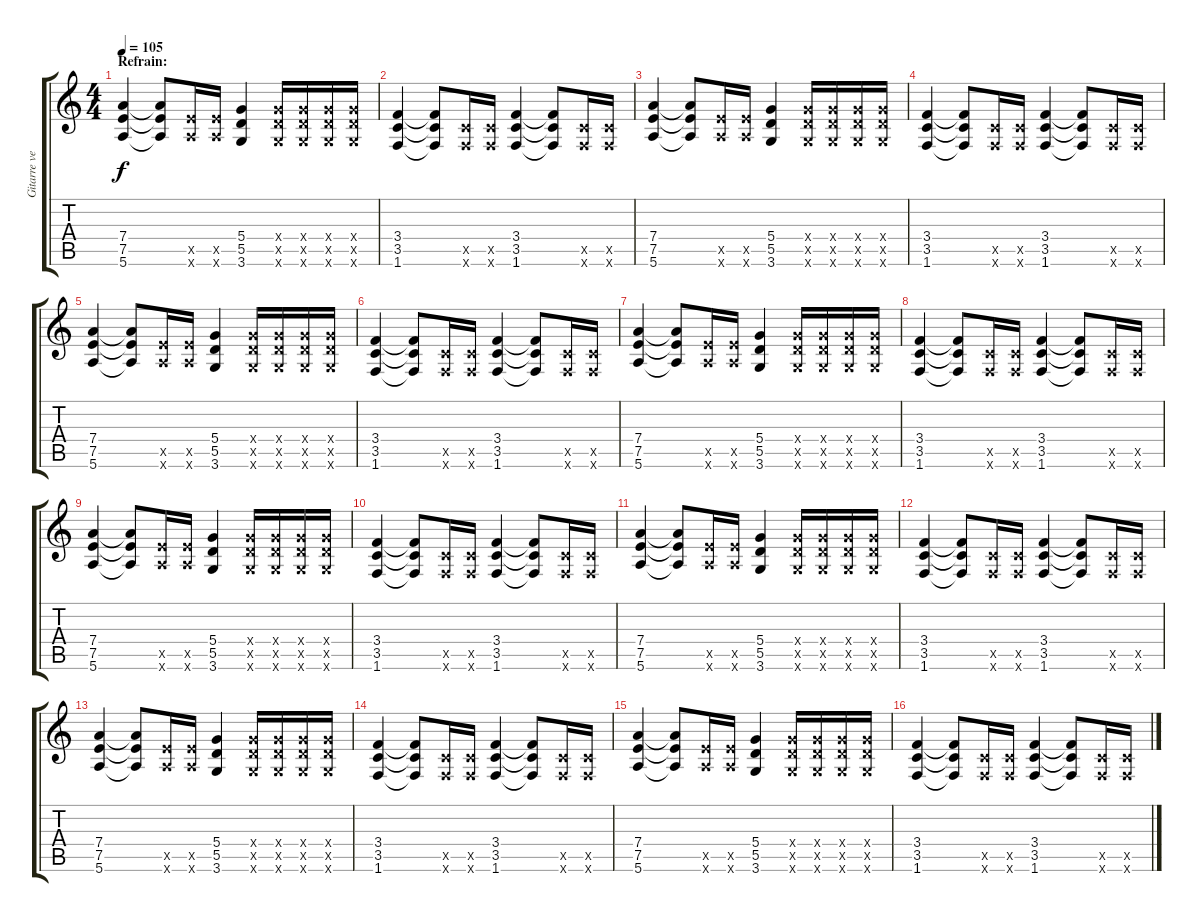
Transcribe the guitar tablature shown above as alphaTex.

\track ("Gitarre verzerrt (Gonzo)" "Gitarre ve") {instrument overdrivenguitar}
\staff {score tabs}
\tuning (E4 B3 G3 D3 A2 E2) {hide}
\ts (4 4)
\section ("" "Refrain:")
\tempo 105
\clef g2
\ks c
(7.4 7.5 5.6).4{dy f} (7.4{t} 7.5{t} 5.6{t}).8 (7.5{x} 5.6{x}).16 (7.5{x} 5.6{x}).16 (5.4 5.5 3.6).4 (5.4{x} 5.5{x} 3.6{x}).16 (5.4{x} 5.5{x} 3.6{x}).16 (5.4{x} 5.5{x} 3.6{x}).16 (5.4{x} 5.5{x} 3.6{x}).16 |
(3.4 3.5 1.6).4 (3.4{t} 3.5{t} 1.6{t}).8 (3.5{x} 1.6{x}).16 (3.5{x} 1.6{x}).16 (3.4 3.5 1.6).4 (3.4{t} 3.5{t} 1.6{t}).8 (3.5{x} 1.6{x}).16 (3.5{x} 1.6{x}).16 |
(7.4 7.5 5.6).4 (7.4{t} 7.5{t} 5.6{t}).8 (7.5{x} 5.6{x}).16 (7.5{x} 5.6{x}).16 (5.4 5.5 3.6).4 (5.4{x} 5.5{x} 3.6{x}).16 (5.4{x} 5.5{x} 3.6{x}).16 (5.4{x} 5.5{x} 3.6{x}).16 (5.4{x} 5.5{x} 3.6{x}).16 |
(3.4 3.5 1.6).4 (3.4{t} 3.5{t} 1.6{t}).8 (3.5{x} 1.6{x}).16 (3.5{x} 1.6{x}).16 (3.4 3.5 1.6).4 (3.4{t} 3.5{t} 1.6{t}).8 (3.5{x} 1.6{x}).16 (3.5{x} 1.6{x}).16 |
(7.4 7.5 5.6).4 (7.4{t} 7.5{t} 5.6{t}).8 (7.5{x} 5.6{x}).16 (7.5{x} 5.6{x}).16 (5.4 5.5 3.6).4 (5.4{x} 5.5{x} 3.6{x}).16 (5.4{x} 5.5{x} 3.6{x}).16 (5.4{x} 5.5{x} 3.6{x}).16 (5.4{x} 5.5{x} 3.6{x}).16 |
(3.4 3.5 1.6).4 (3.4{t} 3.5{t} 1.6{t}).8 (3.5{x} 1.6{x}).16 (3.5{x} 1.6{x}).16 (3.4 3.5 1.6).4 (3.4{t} 3.5{t} 1.6{t}).8 (3.5{x} 1.6{x}).16 (3.5{x} 1.6{x}).16 |
(7.4 7.5 5.6).4 (7.4{t} 7.5{t} 5.6{t}).8 (7.5{x} 5.6{x}).16 (7.5{x} 5.6{x}).16 (5.4 5.5 3.6).4 (5.4{x} 5.5{x} 3.6{x}).16 (5.4{x} 5.5{x} 3.6{x}).16 (5.4{x} 5.5{x} 3.6{x}).16 (5.4{x} 5.5{x} 3.6{x}).16 |
(3.4 3.5 1.6).4 (3.4{t} 3.5{t} 1.6{t}).8 (3.5{x} 1.6{x}).16 (3.5{x} 1.6{x}).16 (3.4 3.5 1.6).4 (3.4{t} 3.5{t} 1.6{t}).8 (3.5{x} 1.6{x}).16 (3.5{x} 1.6{x}).16 |
(7.4 7.5 5.6).4 (7.4{t} 7.5{t} 5.6{t}).8 (7.5{x} 5.6{x}).16 (7.5{x} 5.6{x}).16 (5.4 5.5 3.6).4 (5.4{x} 5.5{x} 3.6{x}).16 (5.4{x} 5.5{x} 3.6{x}).16 (5.4{x} 5.5{x} 3.6{x}).16 (5.4{x} 5.5{x} 3.6{x}).16 |
(3.4 3.5 1.6).4 (3.4{t} 3.5{t} 1.6{t}).8 (3.5{x} 1.6{x}).16 (3.5{x} 1.6{x}).16 (3.4 3.5 1.6).4 (3.4{t} 3.5{t} 1.6{t}).8 (3.5{x} 1.6{x}).16 (3.5{x} 1.6{x}).16 |
(7.4 7.5 5.6).4 (7.4{t} 7.5{t} 5.6{t}).8 (7.5{x} 5.6{x}).16 (7.5{x} 5.6{x}).16 (5.4 5.5 3.6).4 (5.4{x} 5.5{x} 3.6{x}).16 (5.4{x} 5.5{x} 3.6{x}).16 (5.4{x} 5.5{x} 3.6{x}).16 (5.4{x} 5.5{x} 3.6{x}).16 |
(3.4 3.5 1.6).4 (3.4{t} 3.5{t} 1.6{t}).8 (3.5{x} 1.6{x}).16 (3.5{x} 1.6{x}).16 (3.4 3.5 1.6).4 (3.4{t} 3.5{t} 1.6{t}).8 (3.5{x} 1.6{x}).16 (3.5{x} 1.6{x}).16 |
(7.4 7.5 5.6).4 (7.4{t} 7.5{t} 5.6{t}).8 (7.5{x} 5.6{x}).16 (7.5{x} 5.6{x}).16 (5.4 5.5 3.6).4 (5.4{x} 5.5{x} 3.6{x}).16 (5.4{x} 5.5{x} 3.6{x}).16 (5.4{x} 5.5{x} 3.6{x}).16 (5.4{x} 5.5{x} 3.6{x}).16 |
(3.4 3.5 1.6).4 (3.4{t} 3.5{t} 1.6{t}).8 (3.5{x} 1.6{x}).16 (3.5{x} 1.6{x}).16 (3.4 3.5 1.6).4 (3.4{t} 3.5{t} 1.6{t}).8 (3.5{x} 1.6{x}).16 (3.5{x} 1.6{x}).16 |
(7.4 7.5 5.6).4 (7.4{t} 7.5{t} 5.6{t}).8 (7.5{x} 5.6{x}).16 (7.5{x} 5.6{x}).16 (5.4 5.5 3.6).4 (5.4{x} 5.5{x} 3.6{x}).16 (5.4{x} 5.5{x} 3.6{x}).16 (5.4{x} 5.5{x} 3.6{x}).16 (5.4{x} 5.5{x} 3.6{x}).16 |
(3.4 3.5 1.6).4 (3.4{t} 3.5{t} 1.6{t}).8 (3.5{x} 1.6{x}).16 (3.5{x} 1.6{x}).16 (3.4 3.5 1.6).4 (3.4{t} 3.5{t} 1.6{t}).8 (3.5{x} 1.6{x}).16 (3.5{x} 1.6{x}).16
